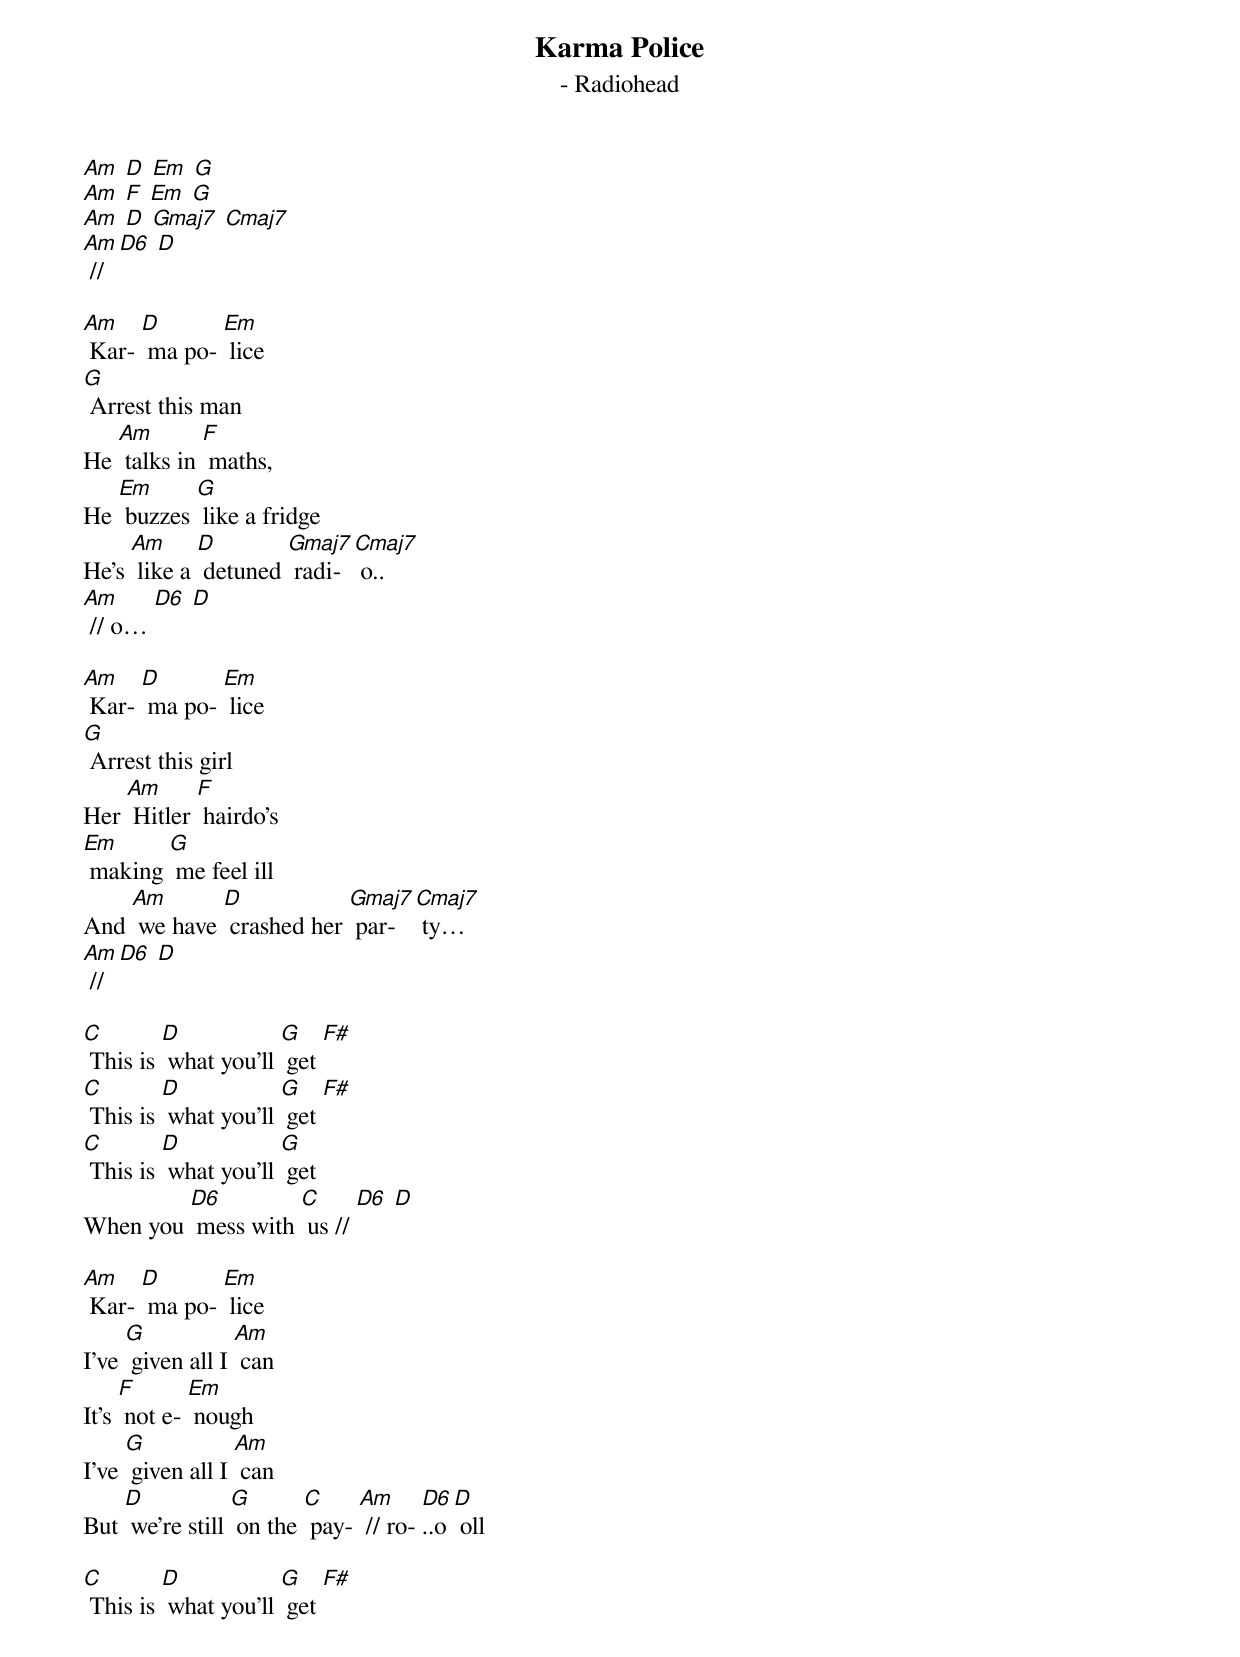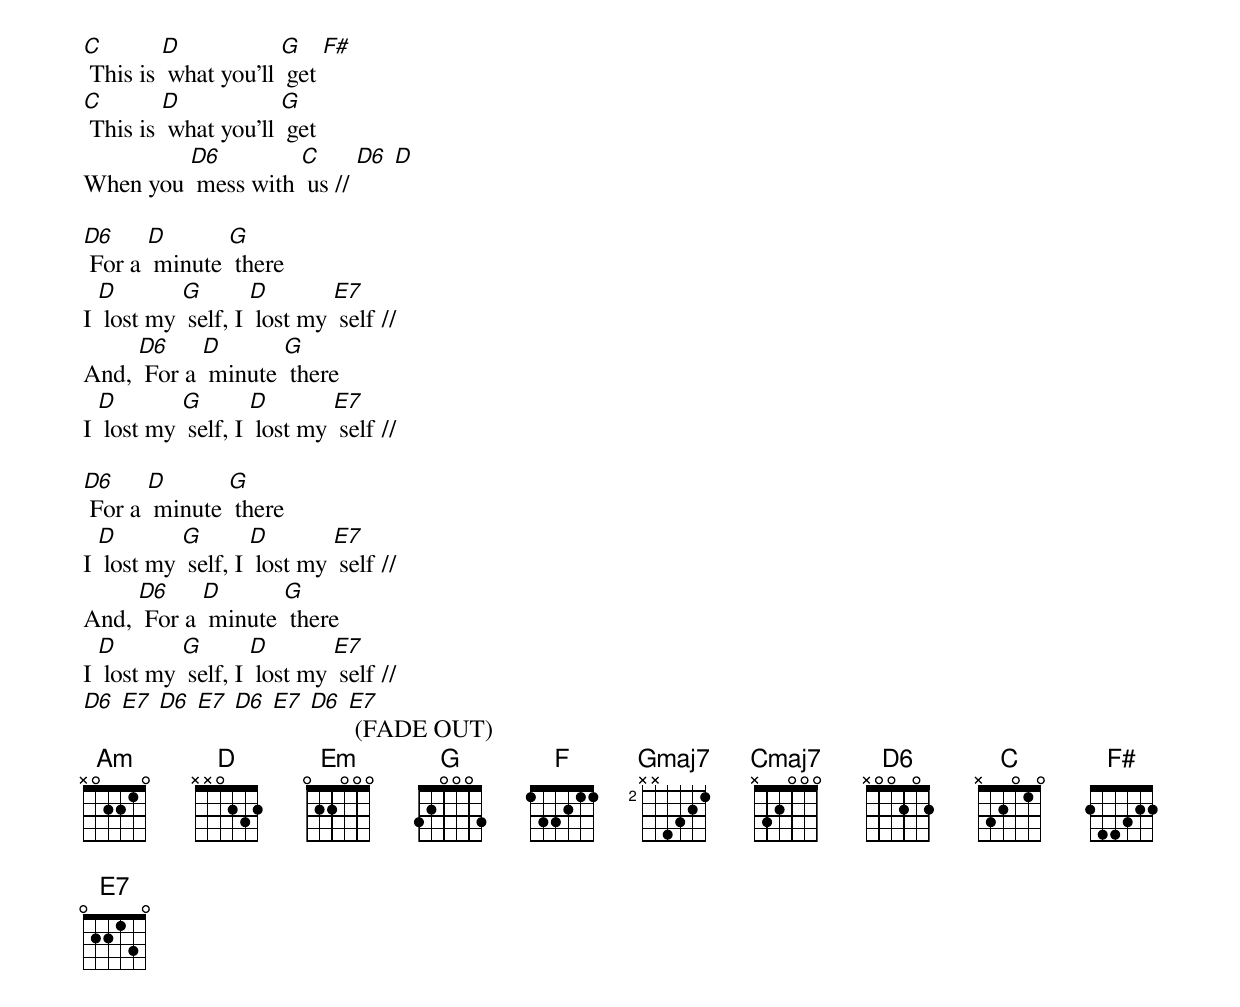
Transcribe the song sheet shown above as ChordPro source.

{t: Karma Police}
{st: - Radiohead}

[Am] [D] [Em] [G]
[Am] [F] [Em] [G]
[Am] [D] [Gmaj7] [Cmaj7]
[Am] // [D6] [D]

[Am] Kar- [D] ma po- [Em] lice
[G] Arrest this man
He [Am] talks in [F] maths,
He [Em] buzzes [G] like a fridge
He's [Am] like a [D] detuned [Gmaj7] radi- [Cmaj7] o..
[Am] // o… [D6] [D]

[Am] Kar- [D] ma po- [Em] lice
[G] Arrest this girl
Her [Am] Hitler [F] hairdo’s
[Em] making [G] me feel ill
And [Am] we have [D] crashed her [Gmaj7] par-[Cmaj7] ty…
[Am] // [D6] [D]

[C] This is [D] what you'll [G] get [F#]
[C] This is [D] what you'll [G] get [F#]
[C] This is [D] what you'll [G] get
When you [D6] mess with [C] us // [D6] [D]

[Am] Kar- [D] ma po- [Em] lice
I've [G] given all I [Am] can
It's [F] not e- [Em] nough
I've [G] given all I [Am] can
But [D] we're still [G] on the [C] pay- [Am] // ro- [D6]..o [D] oll

[C] This is [D] what you'll [G] get [F#]
[C] This is [D] what you'll [G] get [F#]
[C] This is [D] what you'll [G] get
When you [D6] mess with [C] us // [D6] [D]

[D6] For a [D] minute [G] there
I [D] lost my [G] self, I [D] lost my [E7] self //
And, [D6] For a [D] minute [G] there
I [D] lost my [G] self, I [D] lost my [E7] self //

[D6] For a [D] minute [G] there
I [D] lost my [G] self, I [D] lost my [E7] self //
And, [D6] For a [D] minute [G] there
I [D] lost my [G] self, I [D] lost my [E7] self //
[D6] [E7] [D6] [E7] [D6] [E7] [D6] [E7] (FADE OUT)
